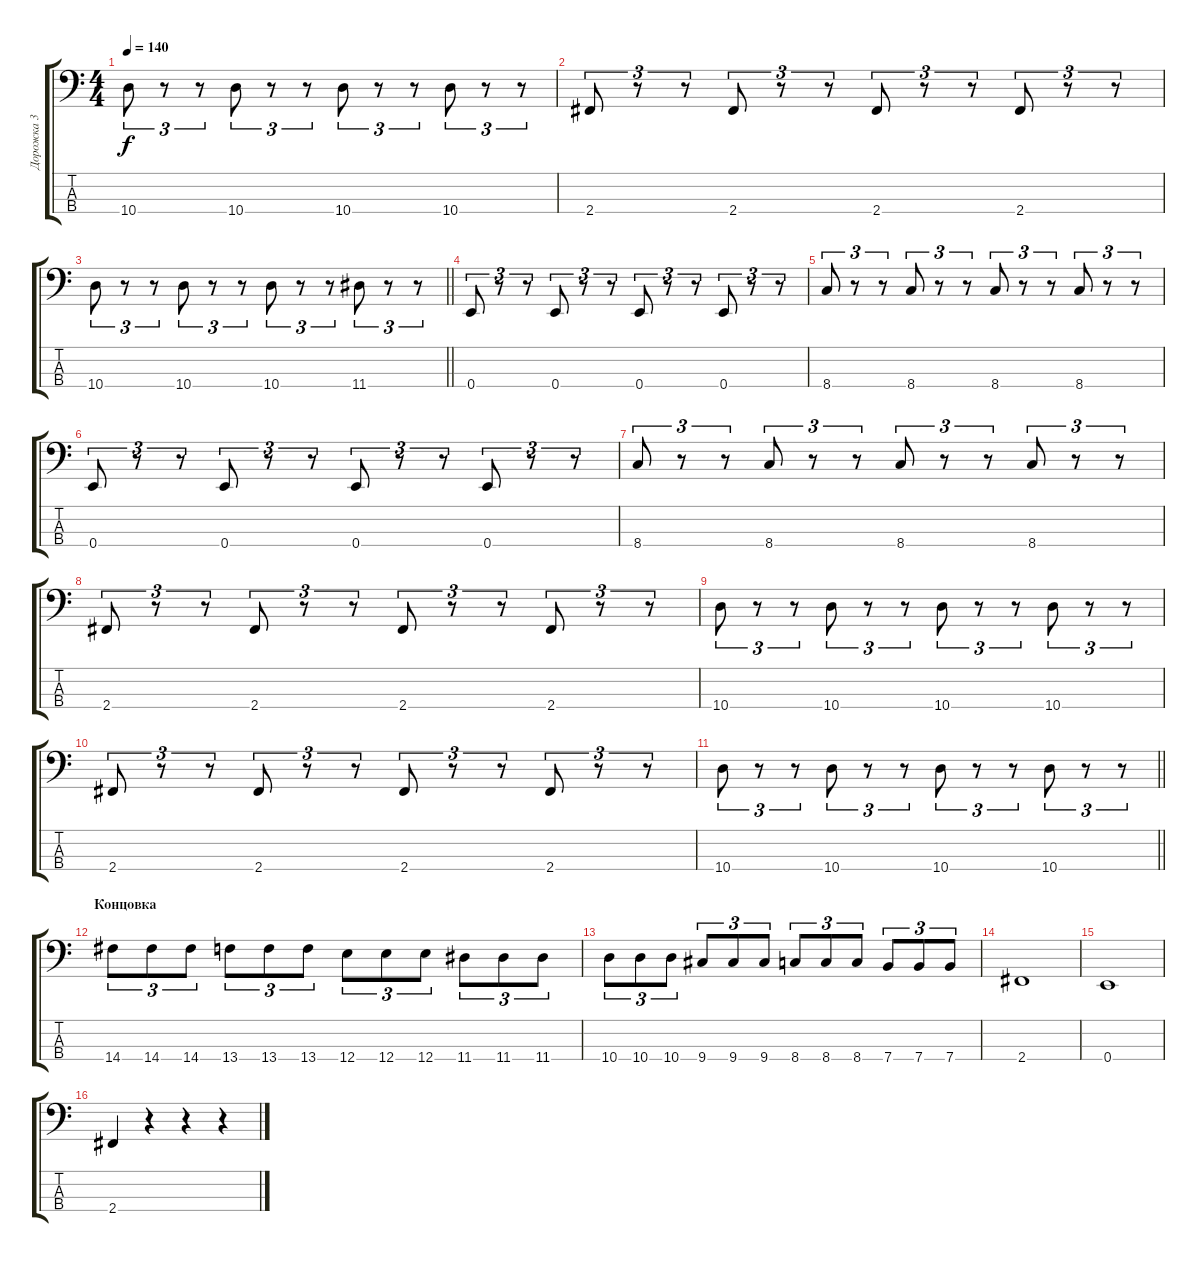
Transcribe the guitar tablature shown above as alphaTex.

\track ("Дорожка 3" "Дорожка 3") {instrument electricbassfinger}
\staff {score tabs}
\tuning (G2 D2 A1 E1) {hide}
\ts (4 4)
\tempo 140
\clef f4
\ks c
10.4.8{tu (3 2) dy f} r.8{tu (3 2)} r.8{tu (3 2)} 10.4.8{tu (3 2)} r.8{tu (3 2)} r.8{tu (3 2)} 10.4.8{tu (3 2)} r.8{tu (3 2)} r.8{tu (3 2)} 10.4.8{tu (3 2)} r.8{tu (3 2)} r.8{tu (3 2)} |
2.4.8{tu (3 2)} r.8{tu (3 2)} r.8{tu (3 2)} 2.4.8{tu (3 2)} r.8{tu (3 2)} r.8{tu (3 2)} 2.4.8{tu (3 2)} r.8{tu (3 2)} r.8{tu (3 2)} 2.4.8{tu (3 2)} r.8{tu (3 2)} r.8{tu (3 2)} |
\barLineRight lightlight
10.4.8{tu (3 2)} r.8{tu (3 2)} r.8{tu (3 2)} 10.4.8{tu (3 2)} r.8{tu (3 2)} r.8{tu (3 2)} 10.4.8{tu (3 2)} r.8{tu (3 2)} r.8{tu (3 2)} 11.4.8{tu (3 2)} r.8{tu (3 2)} r.8{tu (3 2)} |
0.4.8{tu (3 2)} r.8{tu (3 2)} r.8{tu (3 2)} 0.4.8{tu (3 2)} r.8{tu (3 2)} r.8{tu (3 2)} 0.4.8{tu (3 2)} r.8{tu (3 2)} r.8{tu (3 2)} 0.4.8{tu (3 2)} r.8{tu (3 2)} r.8{tu (3 2)} |
8.4.8{tu (3 2)} r.8{tu (3 2)} r.8{tu (3 2)} 8.4.8{tu (3 2)} r.8{tu (3 2)} r.8{tu (3 2)} 8.4.8{tu (3 2)} r.8{tu (3 2)} r.8{tu (3 2)} 8.4.8{tu (3 2)} r.8{tu (3 2)} r.8{tu (3 2)} |
0.4.8{tu (3 2)} r.8{tu (3 2)} r.8{tu (3 2)} 0.4.8{tu (3 2)} r.8{tu (3 2)} r.8{tu (3 2)} 0.4.8{tu (3 2)} r.8{tu (3 2)} r.8{tu (3 2)} 0.4.8{tu (3 2)} r.8{tu (3 2)} r.8{tu (3 2)} |
8.4.8{tu (3 2)} r.8{tu (3 2)} r.8{tu (3 2)} 8.4.8{tu (3 2)} r.8{tu (3 2)} r.8{tu (3 2)} 8.4.8{tu (3 2)} r.8{tu (3 2)} r.8{tu (3 2)} 8.4.8{tu (3 2)} r.8{tu (3 2)} r.8{tu (3 2)} |
2.4.8{tu (3 2)} r.8{tu (3 2)} r.8{tu (3 2)} 2.4.8{tu (3 2)} r.8{tu (3 2)} r.8{tu (3 2)} 2.4.8{tu (3 2)} r.8{tu (3 2)} r.8{tu (3 2)} 2.4.8{tu (3 2)} r.8{tu (3 2)} r.8{tu (3 2)} |
10.4.8{tu (3 2)} r.8{tu (3 2)} r.8{tu (3 2)} 10.4.8{tu (3 2)} r.8{tu (3 2)} r.8{tu (3 2)} 10.4.8{tu (3 2)} r.8{tu (3 2)} r.8{tu (3 2)} 10.4.8{tu (3 2)} r.8{tu (3 2)} r.8{tu (3 2)} |
2.4.8{tu (3 2)} r.8{tu (3 2)} r.8{tu (3 2)} 2.4.8{tu (3 2)} r.8{tu (3 2)} r.8{tu (3 2)} 2.4.8{tu (3 2)} r.8{tu (3 2)} r.8{tu (3 2)} 2.4.8{tu (3 2)} r.8{tu (3 2)} r.8{tu (3 2)} |
\barLineRight lightlight
10.4.8{tu (3 2)} r.8{tu (3 2)} r.8{tu (3 2)} 10.4.8{tu (3 2)} r.8{tu (3 2)} r.8{tu (3 2)} 10.4.8{tu (3 2)} r.8{tu (3 2)} r.8{tu (3 2)} 10.4.8{tu (3 2)} r.8{tu (3 2)} r.8{tu (3 2)} |
\section ("" "Концовка")
14.4.8{tu (3 2)} 14.4.8{tu (3 2)} 14.4.8{tu (3 2)} 13.4.8{tu (3 2)} 13.4.8{tu (3 2)} 13.4.8{tu (3 2)} 12.4.8{tu (3 2)} 12.4.8{tu (3 2)} 12.4.8{tu (3 2)} 11.4.8{tu (3 2)} 11.4.8{tu (3 2)} 11.4.8{tu (3 2)} |
10.4.8{tu (3 2)} 10.4.8{tu (3 2)} 10.4.8{tu (3 2)} 9.4.8{tu (3 2)} 9.4.8{tu (3 2)} 9.4.8{tu (3 2)} 8.4.8{tu (3 2)} 8.4.8{tu (3 2)} 8.4.8{tu (3 2)} 7.4.8{tu (3 2)} 7.4.8{tu (3 2)} 7.4.8{tu (3 2)} |
2.4.1 |
0.4.1 |
2.4.4 r.4 r.4 r.4
